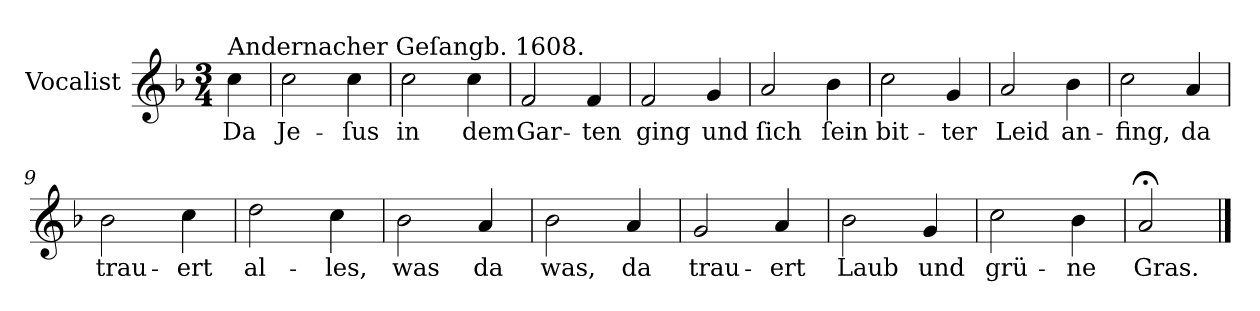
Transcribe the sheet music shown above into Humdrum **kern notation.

**kern	**text
*part1	*part1
*staff1	*staff1
*I"Vocalist	*
*k[b-]	*
*F:	*
*M3/4	*
=	=
!LO:TX:a:t=Andernacher Geſangb. 1608.	!
4cc	Da
=1	=1
2cc	Je-
4cc	-ſus
=2	=2
2cc	in
4cc	dem
=3	=3
2f	Gar-
4f	-ten
=4	=4
2f	ging
4g	und
=5	=5
2a	ſich
4b-	ſein
=6	=6
2cc	bit-
4g	-ter
=7	=7
2a	Leid
4b-	an-
=8	=8
2cc	-fing,
4a	da
=9	=9
2b-	trau-
4cc	-ert
=10	=10
2dd	al-
4cc	-les,
=11	=11
2b-	was
4a	da
=12	=12
2b-	was,
4a	da
=13	=13
2g	trau-
4a	-ert
=14	=14
2b-	Laub
4g	und
=15	=15
2cc	grü-
4b-	-ne
=16	=16
2a;<	Gras.
==	==
*-	*-
